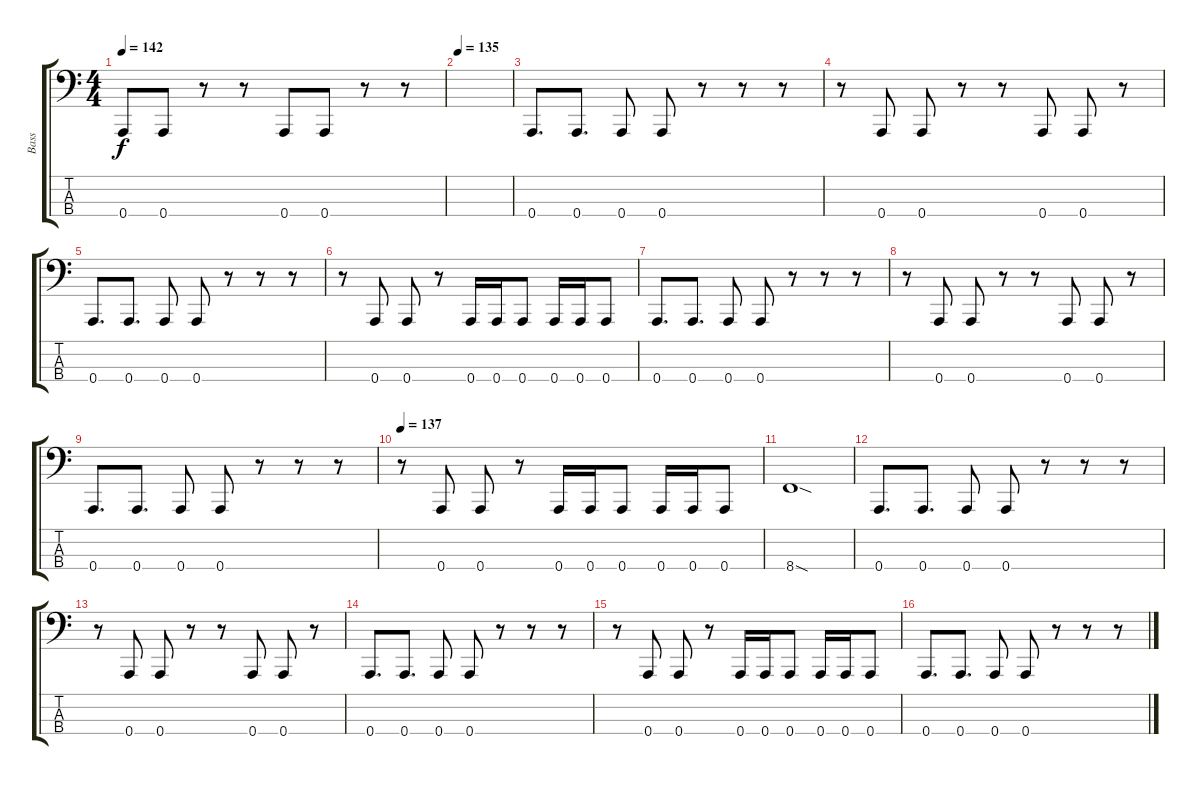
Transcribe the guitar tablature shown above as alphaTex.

\track ("Bass" "Bass") {instrument electricbasspick}
\staff {score tabs}
\tuning (D2 A1 E1 A0) {hide}
\ts (4 4)
\tempo 142
\clef f4
\ks c
0.4.8{dy f} 0.4.8 r.8 r.8 0.4.8 0.4.8 r.8 r.8 |
\tempo 135
|
0.4.8{d} 0.4.8{d} 0.4.8 0.4.8 r.8 r.8 r.8 |
r.8 0.4.8 0.4.8 r.8 r.8 0.4.8 0.4.8 r.8 |
0.4.8{d} 0.4.8{d} 0.4.8 0.4.8 r.8 r.8 r.8 |
r.8 0.4.8 0.4.8 r.8 0.4.16 0.4.16 0.4.8 0.4.16 0.4.16 0.4.8 |
0.4.8{d} 0.4.8{d} 0.4.8 0.4.8 r.8 r.8 r.8 |
r.8 0.4.8 0.4.8 r.8 r.8 0.4.8 0.4.8 r.8 |
0.4.8{d} 0.4.8{d} 0.4.8 0.4.8 r.8 r.8 r.8 |
\tempo 137
r.8 0.4.8 0.4.8 r.8 0.4.16 0.4.16 0.4.8 0.4.16 0.4.16 0.4.8 |
8.4{sod}.1 |
0.4.8{d} 0.4.8{d} 0.4.8 0.4.8 r.8 r.8 r.8 |
r.8 0.4.8 0.4.8 r.8 r.8 0.4.8 0.4.8 r.8 |
0.4.8{d} 0.4.8{d} 0.4.8 0.4.8 r.8 r.8 r.8 |
r.8 0.4.8 0.4.8 r.8 0.4.16 0.4.16 0.4.8 0.4.16 0.4.16 0.4.8 |
0.4.8{d} 0.4.8{d} 0.4.8 0.4.8 r.8 r.8 r.8
